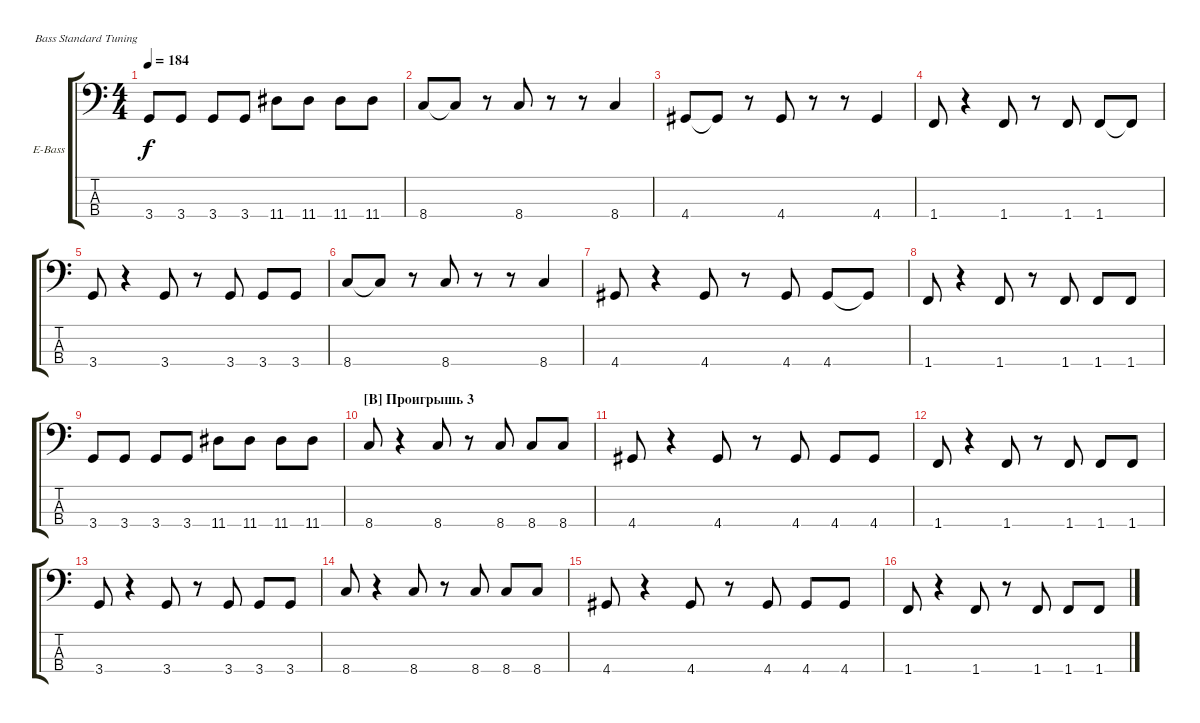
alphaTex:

\bracketExtendMode groupsimilarinstruments
\firstSystemTrackNameOrientation horizontal
\otherSystemsTrackNameOrientation horizontal
\track ("Äîðîæêà 3" "E-Bass") {instrument electricbasspick}
\staff {score tabs}
\tuning (G2 D2 A1 E1)
\ts (4 4)
\tempo 184
\clef f4
\ks c
3.4.8{dy f} 3.4.8 3.4.8 3.4.8 11.4.8 11.4.8 11.4.8 11.4.8 |
8.4.8 8.4{t}.8 r.8 8.4.8 r.8 r.8 8.4.4 |
4.4.8 4.4{t}.8 r.8 4.4.8 r.8 r.8 4.4.4 |
1.4.8 r.4 1.4.8 r.8 1.4.8 1.4.8 1.4{t}.8 |
3.4.8 r.4 3.4.8 r.8 3.4.8 3.4.8 3.4.8 |
8.4.8 8.4{t}.8 r.8 8.4.8 r.8 r.8 8.4.4 |
4.4.8 r.4 4.4.8 r.8 4.4.8 4.4.8 4.4{t}.8 |
1.4.8 r.4 1.4.8 r.8 1.4.8 1.4.8 1.4.8 |
3.4.8 3.4.8 3.4.8 3.4.8 11.4.8 11.4.8 11.4.8 11.4.8 |
\section ("B" "Проигрышь 3")
8.4.8 r.4 8.4.8 r.8 8.4.8 8.4.8 8.4.8 |
4.4.8 r.4 4.4.8 r.8 4.4.8 4.4.8 4.4.8 |
1.4.8 r.4 1.4.8 r.8 1.4.8 1.4.8 1.4.8 |
3.4.8 r.4 3.4.8 r.8 3.4.8 3.4.8 3.4.8 |
8.4.8 r.4 8.4.8 r.8 8.4.8 8.4.8 8.4.8 |
4.4.8 r.4 4.4.8 r.8 4.4.8 4.4.8 4.4.8 |
1.4.8 r.4 1.4.8 r.8 1.4.8 1.4.8 1.4.8
